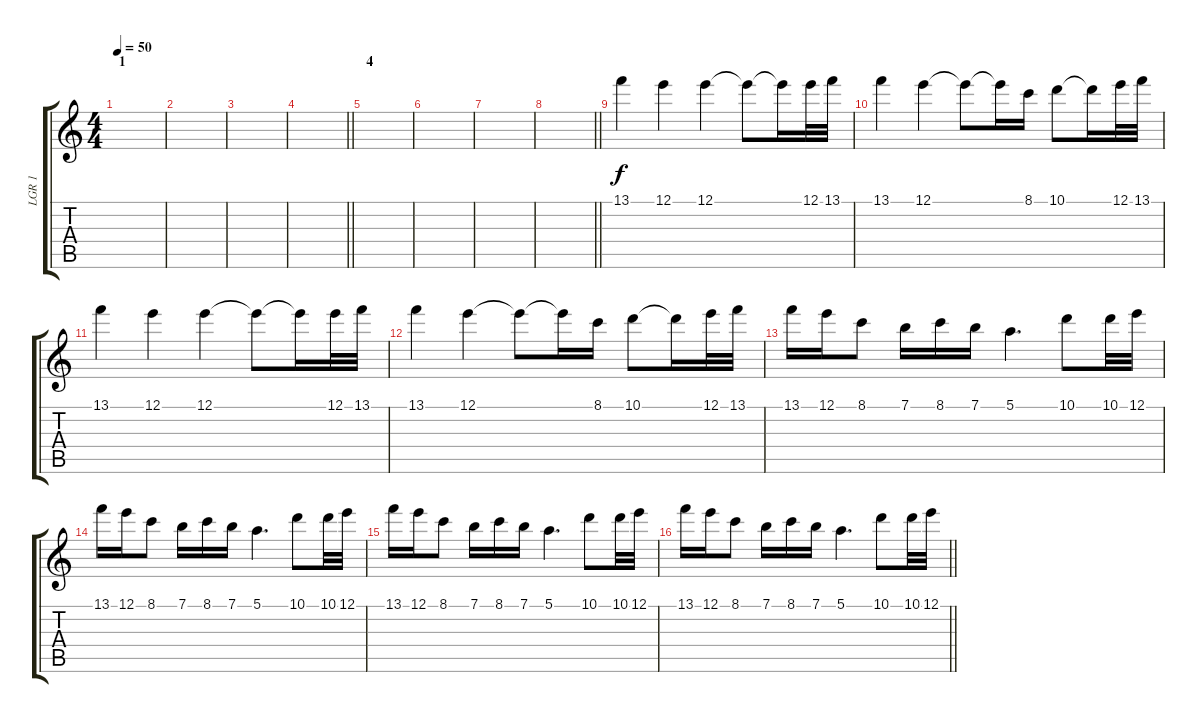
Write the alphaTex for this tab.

\track ("LGR 1" "LGR 1") {instrument distortionguitar}
\staff {score tabs}
\tuning (E4 B3 G3 D3 A2 D2) {hide}
\ts (4 4)
\section ("" "1")
\tempo 50
\clef g2
\ks c
|
|
|
\barLineRight lightlight
|
\section ("" "4")
|
|
|
\barLineRight lightlight
|
13.1.4 12.1.4 12.1.4 12.1{t}.8 12.1{t}.16 12.1.32 13.1.32 |
13.1.4 12.1.4 12.1{t}.8 12.1{t}.16 8.1.16 10.1.8 10.1{t}.16 12.1.32 13.1.32 |
13.1.4 12.1.4 12.1.4 12.1{t}.8 12.1{t}.16 12.1.32 13.1.32 |
13.1.4 12.1.4 12.1{t}.8 12.1{t}.16 8.1.16 10.1.8 10.1{t}.16 12.1.32 13.1.32 |
13.1.16 12.1.16 8.1.8 7.1.16 8.1.16 7.1.16 5.1.4{d} 10.1.8 10.1.32 12.1.32 |
13.1.16 12.1.16 8.1.8 7.1.16 8.1.16 7.1.16 5.1.4{d} 10.1.8 10.1.32 12.1.32 |
13.1.16 12.1.16 8.1.8 7.1.16 8.1.16 7.1.16 5.1.4{d} 10.1.8 10.1.32 12.1.32 |
\barLineRight lightlight
13.1.16 12.1.16 8.1.8 7.1.16 8.1.16 7.1.16 5.1.4{d} 10.1.8 10.1.32 12.1.32
